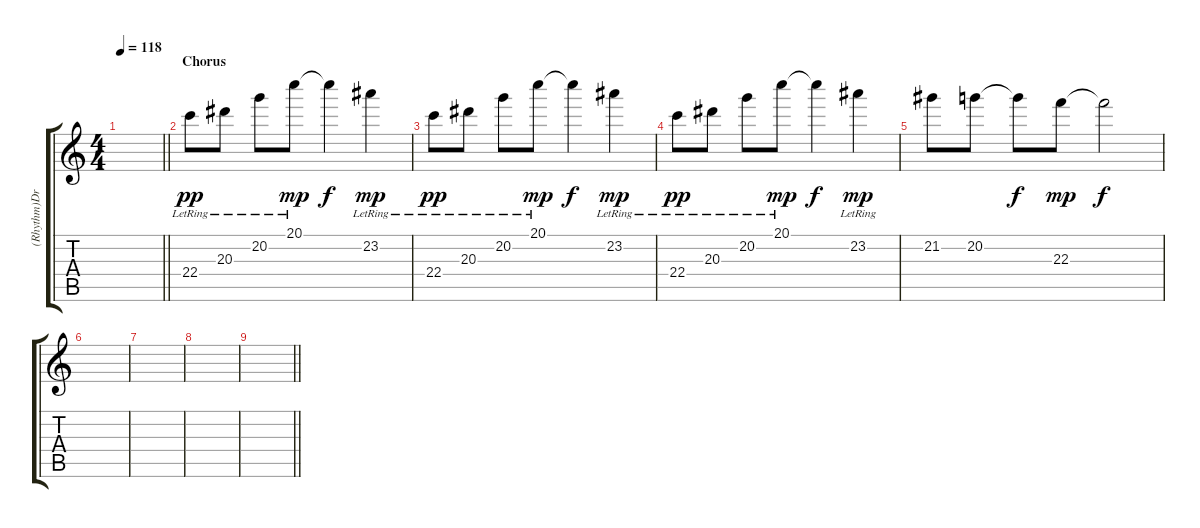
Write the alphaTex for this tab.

\track ("(Rhythm)Drew Brown" "(Rhythm)Dr") {instrument distortionguitar}
\staff {score tabs}
\tuning (E4 B3 G3 D3 A2 E2) {hide}
\ts (4 4)
\tempo 118
\clef g2
\barLineRight lightlight
\ks c
|
\section ("" "Chorus")
22.4{lr}.8{dy pp} 20.3{lr}.8 20.2{lr}.8 20.1{lr}.8{dy mp} 20.1{t}.4{dy f} 23.2{lr}.4{dy mp} |
22.4{lr}.8{dy pp} 20.3{lr}.8 20.2{lr}.8 20.1{lr}.8{dy mp} 20.1{t}.4{dy f} 23.2{lr}.4{dy mp} |
22.4{lr}.8{dy pp} 20.3{lr}.8 20.2{lr}.8 20.1{lr}.8{dy mp} 20.1{t}.4{dy f} 23.2{lr}.4{dy mp} |
21.2.8 20.2.8 20.2{t}.8{dy f} 22.3.8{dy mp} 22.3{t}.2{dy f} |
|
|
|
\barLineRight lightlight
